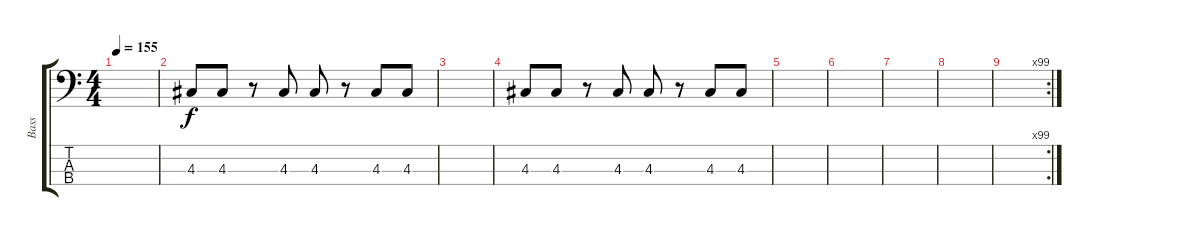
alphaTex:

\track ("Bass" "Bass") {instrument electricbassfinger}
\staff {score tabs}
\tuning (G2 D2 A1 E1) {hide}
\ts (4 4)
\tempo 155
\clef f4
\ks c
|
4.3.8 4.3.8 r.8 4.3.8 4.3.8 r.8 4.3.8 4.3.8 |
|
4.3.8 4.3.8 r.8 4.3.8 4.3.8 r.8 4.3.8 4.3.8 |
|
|
|
|
\rc 99
